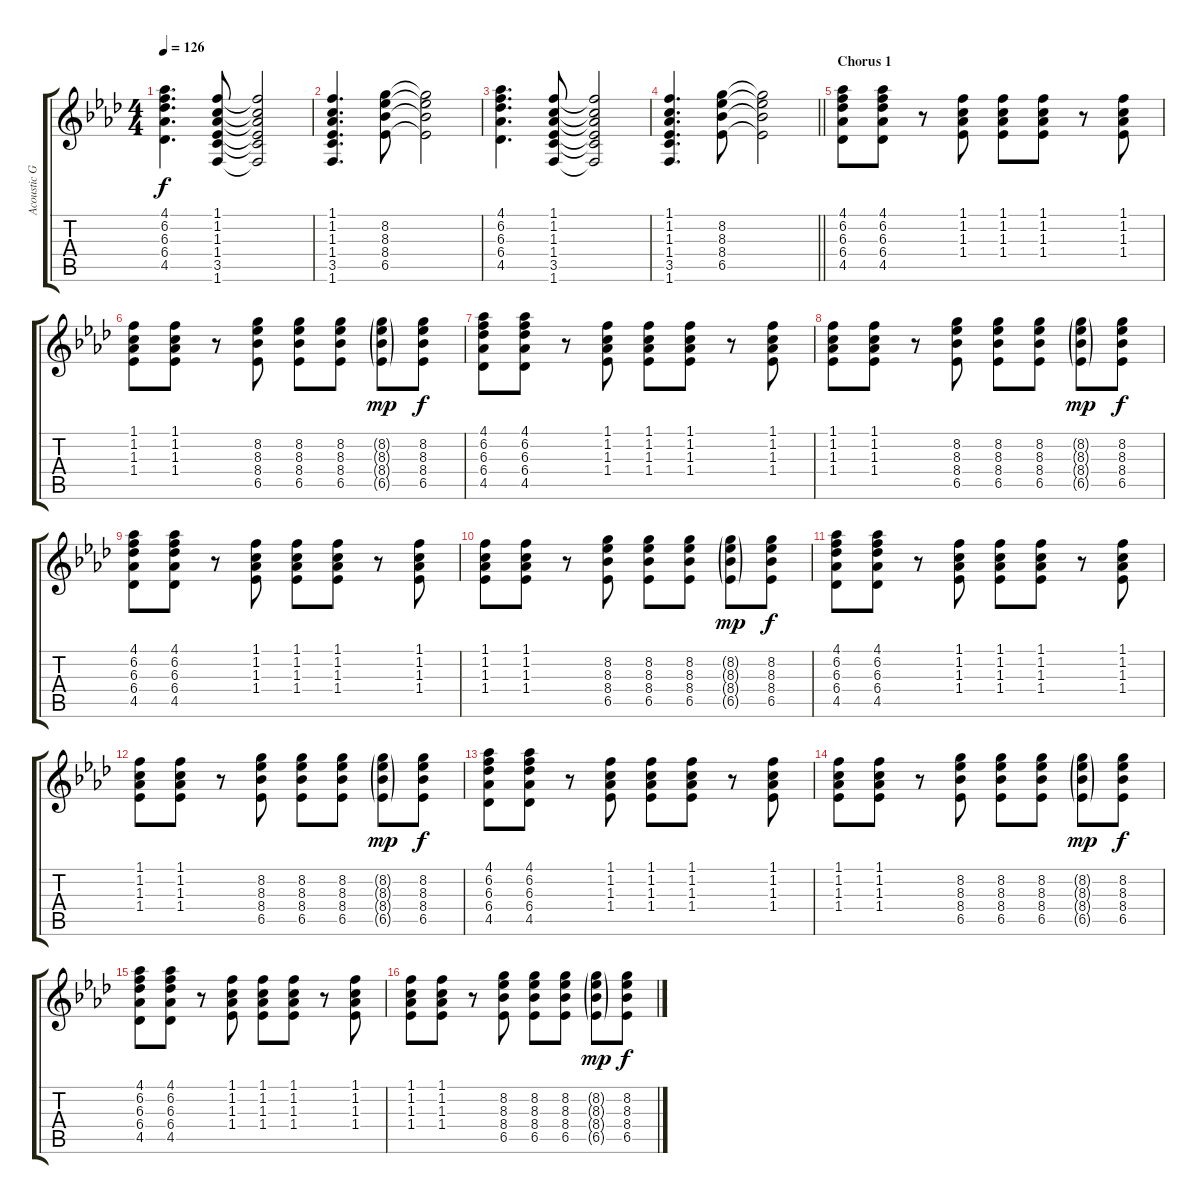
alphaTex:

\track ("Acoustic Guitar to play alone" "Acoustic G") {mute instrument acousticguitarsteel}
\staff {score tabs}
\tuning (E4 B3 G3 D3 A2 E2) {hide}
\ts (4 4)
\tempo 126
\clef g2
\ks ab
(4.1 6.2 6.3 6.4 4.5).4{d dy f} (1.1 1.2 1.3 1.4 3.5 1.6).8 (1.1{t} 1.2{t} 1.3{t} 1.4{t} 3.5{t} 1.6{t}).2 |
(1.1 1.2 1.3 1.4 3.5 1.6).4{d} (8.2 8.3 8.4 6.5).8 (8.2{t} 8.3{t} 8.4{t} 6.5{t}).2 |
(4.1 6.2 6.3 6.4 4.5).4{d} (1.1 1.2 1.3 1.4 3.5 1.6).8 (1.1{t} 1.2{t} 1.3{t} 1.4{t} 3.5{t} 1.6{t}).2 |
\barLineRight lightlight
(1.1 1.2 1.3 1.4 3.5 1.6).4{d} (8.2 8.3 8.4 6.5).8 (8.2{t} 8.3{t} 8.4{t} 6.5{t}).2 |
\section ("" "Chorus 1")
(4.1 6.2 6.3 6.4 4.5).8 (4.1 6.2 6.3 6.4 4.5).8 r.8 (1.1 1.2 1.3 1.4).8 (1.1 1.2 1.3 1.4).8 (1.1 1.2 1.3 1.4).8 r.8 (1.1 1.2 1.3 1.4).8 |
(1.1 1.2 1.3 1.4).8 (1.1 1.2 1.3 1.4).8 r.8 (8.2 8.3 8.4 6.5).8 (8.2 8.3 8.4 6.5).8 (8.2 8.3 8.4 6.5).8 (8.2{g} 8.3{g} 8.4{g} 6.5{g}).8{dy mp} (8.2 8.3 8.4 6.5).8{dy f} |
(4.1 6.2 6.3 6.4 4.5).8 (4.1 6.2 6.3 6.4 4.5).8 r.8 (1.1 1.2 1.3 1.4).8 (1.1 1.2 1.3 1.4).8 (1.1 1.2 1.3 1.4).8 r.8 (1.1 1.2 1.3 1.4).8 |
(1.1 1.2 1.3 1.4).8 (1.1 1.2 1.3 1.4).8 r.8 (8.2 8.3 8.4 6.5).8 (8.2 8.3 8.4 6.5).8 (8.2 8.3 8.4 6.5).8 (8.2{g} 8.3{g} 8.4{g} 6.5{g}).8{dy mp} (8.2 8.3 8.4 6.5).8{dy f} |
(4.1 6.2 6.3 6.4 4.5).8 (4.1 6.2 6.3 6.4 4.5).8 r.8 (1.1 1.2 1.3 1.4).8 (1.1 1.2 1.3 1.4).8 (1.1 1.2 1.3 1.4).8 r.8 (1.1 1.2 1.3 1.4).8 |
(1.1 1.2 1.3 1.4).8 (1.1 1.2 1.3 1.4).8 r.8 (8.2 8.3 8.4 6.5).8 (8.2 8.3 8.4 6.5).8 (8.2 8.3 8.4 6.5).8 (8.2{g} 8.3{g} 8.4{g} 6.5{g}).8{dy mp} (8.2 8.3 8.4 6.5).8{dy f} |
(4.1 6.2 6.3 6.4 4.5).8 (4.1 6.2 6.3 6.4 4.5).8 r.8 (1.1 1.2 1.3 1.4).8 (1.1 1.2 1.3 1.4).8 (1.1 1.2 1.3 1.4).8 r.8 (1.1 1.2 1.3 1.4).8 |
(1.1 1.2 1.3 1.4).8 (1.1 1.2 1.3 1.4).8 r.8 (8.2 8.3 8.4 6.5).8 (8.2 8.3 8.4 6.5).8 (8.2 8.3 8.4 6.5).8 (8.2{g} 8.3{g} 8.4{g} 6.5{g}).8{dy mp} (8.2 8.3 8.4 6.5).8{dy f} |
(4.1 6.2 6.3 6.4 4.5).8 (4.1 6.2 6.3 6.4 4.5).8 r.8 (1.1 1.2 1.3 1.4).8 (1.1 1.2 1.3 1.4).8 (1.1 1.2 1.3 1.4).8 r.8 (1.1 1.2 1.3 1.4).8 |
(1.1 1.2 1.3 1.4).8 (1.1 1.2 1.3 1.4).8 r.8 (8.2 8.3 8.4 6.5).8 (8.2 8.3 8.4 6.5).8 (8.2 8.3 8.4 6.5).8 (8.2{g} 8.3{g} 8.4{g} 6.5{g}).8{dy mp} (8.2 8.3 8.4 6.5).8{dy f} |
(4.1 6.2 6.3 6.4 4.5).8 (4.1 6.2 6.3 6.4 4.5).8 r.8 (1.1 1.2 1.3 1.4).8 (1.1 1.2 1.3 1.4).8 (1.1 1.2 1.3 1.4).8 r.8 (1.1 1.2 1.3 1.4).8 |
(1.1 1.2 1.3 1.4).8 (1.1 1.2 1.3 1.4).8 r.8 (8.2 8.3 8.4 6.5).8 (8.2 8.3 8.4 6.5).8 (8.2 8.3 8.4 6.5).8 (8.2{g} 8.3{g} 8.4{g} 6.5{g}).8{dy mp} (8.2 8.3 8.4 6.5).8{dy f}
